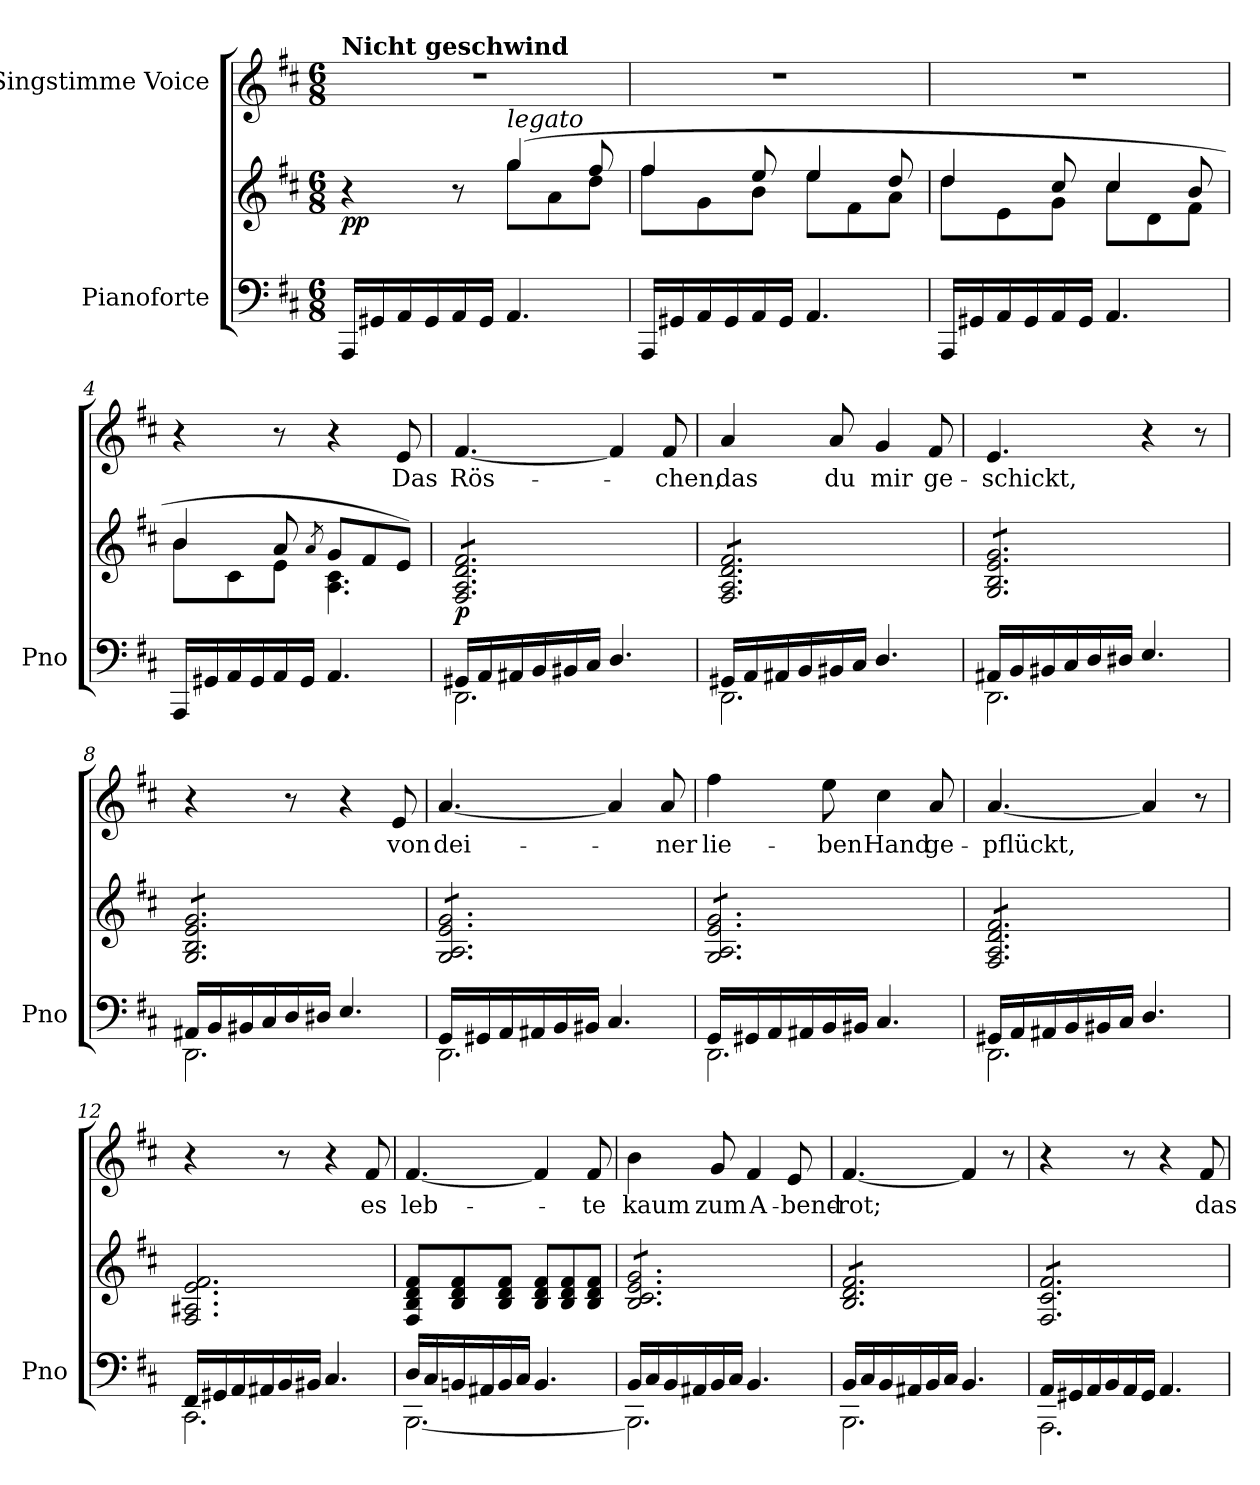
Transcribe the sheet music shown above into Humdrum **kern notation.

**kern	**kern	**dynam	**kern	**text
*part2	*part2	*part2	*part1	*part1
*staff3	*staff2	*staff2/3	*staff1	*staff1
*I"Pianoforte	*	*	*I"Singstimme Voice	*
*I'Pno	*	*	*	*
*clefF4	*clefG2	*	*clefG2	*
*k[f#c#]	*k[f#c#]	*	*k[f#c#]	*
*M6/8	*M6/8	*	*M6/8	*
=1	=1	=1	=1	=1
*	*^	*	*	*
!	!	!	!	!LO:TX:a:B:t=Nicht geschwind	!
!	!	!	!LO:DY:b	!	!
16AAA/LL	4r	4.ryy	pp	2.r	.
16GG#X/	.	.	.	.	.
16AA/	.	.	.	.	.
16GG#/	.	.	.	.	.
16AA/	8r	.	.	.	.
16GG#/JJ	.	.	.	.	.
!	!LO:TX:i:t=legato	!	!	!	!
4.AA/	(4gg/	8gg\L	.	.	.
.	.	8a\	.	.	.
.	8ff#/	8dd\J	.	.	.
=2	=2	=2	=2	=2	=2
16AAA/LL	4ff#/	8ff#\L	.	2.r	.
16GG#X/	.	.	.	.	.
16AA/	.	8g\	.	.	.
16GG#/	.	.	.	.	.
16AA/	8ee/	8b\J	.	.	.
16GG#/JJ	.	.	.	.	.
4.AA/	4ee/	8ee\L	.	.	.
.	.	8f#\	.	.	.
.	8dd/	8a\J	.	.	.
=3	=3	=3	=3	=3	=3
16AAA/LL	4dd/	8dd\L	.	2.r	.
16GG#X/	.	.	.	.	.
16AA/	.	8e\	.	.	.
16GG#/	.	.	.	.	.
16AA/	8cc#/	8g\J	.	.	.
16GG#/JJ	.	.	.	.	.
4.AA/	4cc#/	8cc#\L	.	.	.
.	.	8d\	.	.	.
.	8b/	8f#\J	.	.	.
=4	=4	=4	=4	=4	=4
16AAA/LL	4b/	8b\L	.	4r	.
16GG#X/	.	.	.	.	.
16AA/	.	8c#\	.	.	.
16GG#/	.	.	.	.	.
16AA/	8a/	8e\J	.	8r	.
16GG#/JJ	.	.	.	.	.
.	8qa/	.	.	.	.
4.AA/	8g/L	4.A\ 4.c#\	.	4r	.
.	8f#/	.	.	.	.
.	8e/J)	.	.	8e/	Das
*	*v	*v	*	*	*
=5	=5	=5	=5	=5
*^	*	*	*	*
!	!	!	!LO:DY:b	!	!
*	*	*tremolo	*	*	*
16GG#X/LL	2.DD\	8F#/ 8A/ 8d/ 8f#/L	p	[4.f#/	Rös-
16AA/	.	.	.	.	.
16AA#X/	.	8F#/ 8A/ 8d/ 8f#/	.	.	.
16BB/	.	.	.	.	.
16BB#X/	.	8F#/ 8A/ 8d/ 8f#/	.	.	.
16C#/JJ	.	.	.	.	.
4.D/	.	8F#/ 8A/ 8d/ 8f#/	.	4f#/]	.
.	.	8F#/ 8A/ 8d/ 8f#/	.	.	.
.	.	8F#/ 8A/ 8d/ 8f#/J	.	8f#/	-chen,
=6	=6	=6	=6	=6	=6
16GG#X/LL	2.DD\	8F#/ 8A/ 8d/ 8f#/L	.	4a/	das
16AA/	.	.	.	.	.
16AA#X/	.	8F#/ 8A/ 8d/ 8f#/	.	.	.
16BB/	.	.	.	.	.
16BB#X/	.	8F#/ 8A/ 8d/ 8f#/	.	8a/	du
16C#/JJ	.	.	.	.	.
4.D/	.	8F#/ 8A/ 8d/ 8f#/	.	4g/	mir
.	.	8F#/ 8A/ 8d/ 8f#/	.	.	.
.	.	8F#/ 8A/ 8d/ 8f#/J	.	8f#/	ge-
=7	=7	=7	=7	=7	=7
16AA#X/LL	2.DD\	8G/ 8B/ 8e/ 8g/L	.	4.e/	-schickt,
16BB/	.	.	.	.	.
16BB#X/	.	8G/ 8B/ 8e/ 8g/	.	.	.
16C#/	.	.	.	.	.
16D/	.	8G/ 8B/ 8e/ 8g/	.	.	.
16D#X/JJ	.	.	.	.	.
4.E/	.	8G/ 8B/ 8e/ 8g/	.	4r	.
.	.	8G/ 8B/ 8e/ 8g/	.	.	.
.	.	8G/ 8B/ 8e/ 8g/J	.	8r	.
=8	=8	=8	=8	=8	=8
16AA#X/LL	2.DD\	8G/ 8B/ 8e/ 8g/L	.	4r	.
16BB/	.	.	.	.	.
16BB#X/	.	8G/ 8B/ 8e/ 8g/	.	.	.
16C#/	.	.	.	.	.
16D/	.	8G/ 8B/ 8e/ 8g/	.	8r	.
16D#X/JJ	.	.	.	.	.
4.E/	.	8G/ 8B/ 8e/ 8g/	.	4r	.
.	.	8G/ 8B/ 8e/ 8g/	.	.	.
.	.	8G/ 8B/ 8e/ 8g/J	.	8e/	von
=9	=9	=9	=9	=9	=9
16GG/LL	2.DD\	8G/ 8A/ 8e/ 8g/L	.	[4.a/	dei-
16GG#X/	.	.	.	.	.
16AA/	.	8G/ 8A/ 8e/ 8g/	.	.	.
16AA#X/	.	.	.	.	.
16BB/	.	8G/ 8A/ 8e/ 8g/	.	.	.
16BB#X/JJ	.	.	.	.	.
4.C#/	.	8G/ 8A/ 8e/ 8g/	.	4a/]	.
.	.	8G/ 8A/ 8e/ 8g/	.	.	.
.	.	8G/ 8A/ 8e/ 8g/J	.	8a/	-ner
=10	=10	=10	=10	=10	=10
16GG/LL	2.DD\	8G/ 8A/ 8e/ 8g/L	.	4ff#\	lie-
16GG#X/	.	.	.	.	.
16AA/	.	8G/ 8A/ 8e/ 8g/	.	.	.
16AA#X/	.	.	.	.	.
16BB/	.	8G/ 8A/ 8e/ 8g/	.	8ee\	-ben
16BB#X/JJ	.	.	.	.	.
4.C#/	.	8G/ 8A/ 8e/ 8g/	.	4cc#\	Hand
.	.	8G/ 8A/ 8e/ 8g/	.	.	.
.	.	8G/ 8A/ 8e/ 8g/J	.	8a/	ge-
=11	=11	=11	=11	=11	=11
16GG#X/LL	2.DD\	8F#/ 8A/ 8d/ 8f#/L	.	[4.a/	-pflückt,
16AA/	.	.	.	.	.
16AA#X/	.	8F#/ 8A/ 8d/ 8f#/	.	.	.
16BB/	.	.	.	.	.
16BB#X/	.	8F#/ 8A/ 8d/ 8f#/	.	.	.
16C#/JJ	.	.	.	.	.
4.D/	.	8F#/ 8A/ 8d/ 8f#/	.	4a/]	.
.	.	8F#/ 8A/ 8d/ 8f#/	.	.	.
.	.	8F#/ 8A/ 8d/ 8f#/J	.	8r	.
*	*	*Xtremolo	*	*	*
=12	=12	=12	=12	=12	=12
16FF#/LL	2.CC#\	2.F#/ 2.A#X/ 2.e/ 2.f#/	.	4r	.
16GG#X/	.	.	.	.	.
16AA/	.	.	.	.	.
16AA#X/	.	.	.	.	.
16BB/	.	.	.	8r	.
16BB#X/JJ	.	.	.	.	.
4.C#/	.	.	.	4r	.
.	.	.	.	8f#/	es
=13	=13	=13	=13	=13	=13
16D/LL	[2.BBB\	8F#/ 8B/ 8d/ 8f#/L	.	[4.f#/	leb-
16C#/	.	.	.	.	.
16BBn/	.	8B/ 8d/ 8f#/	.	.	.
16AA#X/	.	.	.	.	.
16BB/	.	8B/ 8d/ 8f#/J	.	.	.
16C#/JJ	.	.	.	.	.
4.BB/	.	8B/ 8d/ 8f#/L	.	4f#/]	.
.	.	8B/ 8d/ 8f#/	.	.	.
.	.	8B/ 8d/ 8f#/J	.	8f#/	-te
=14	=14	=14	=14	=14	=14
*	*	*tremolo	*	*	*
16BB/LL	2.BBB\]	8B/ 8c#/ 8e/ 8g/L	.	4b\	kaum
16C#/	.	.	.	.	.
16BB/	.	8B/ 8c#/ 8e/ 8g/	.	.	.
16AA#X/	.	.	.	.	.
16BB/	.	8B/ 8c#/ 8e/ 8g/	.	8g/	zum
16C#/JJ	.	.	.	.	.
4.BB/	.	8B/ 8c#/ 8e/ 8g/	.	4f#/	A-
.	.	8B/ 8c#/ 8e/ 8g/	.	.	.
.	.	8B/ 8c#/ 8e/ 8g/J	.	8e/	-bend-
=15	=15	=15	=15	=15	=15
16BB/LL	2.BBB\	8B/ 8d/ 8f#/L	.	[4.f#/	-rot;
16C#/	.	.	.	.	.
16BB/	.	8B/ 8d/ 8f#/	.	.	.
16AA#X/	.	.	.	.	.
16BB/	.	8B/ 8d/ 8f#/	.	.	.
16C#/JJ	.	.	.	.	.
4.BB/	.	8B/ 8d/ 8f#/	.	4f#/]	.
.	.	8B/ 8d/ 8f#/	.	.	.
.	.	8B/ 8d/ 8f#/J	.	8r	.
=16	=16	=16	=16	=16	=16
16AA/LL	2.AAA\	8F#/ 8c#/ 8f#/L	.	4r	.
16GG#X/	.	.	.	.	.
16AA/	.	8F#/ 8c#/ 8f#/	.	.	.
16BB/	.	.	.	.	.
16AA/	.	8F#/ 8c#/ 8f#/	.	8r	.
16GG#/JJ	.	.	.	.	.
4.AA/	.	8F#/ 8c#/ 8f#/	.	4r	.
.	.	8F#/ 8c#/ 8f#/	.	.	.
.	.	8F#/ 8c#/ 8f#/J	.	8f#/	das
*	*	*Xtremolo	*	*	*
*v	*v	*	*	*	*
=	=	=	=	=
*-	*-	*-	*-	*-
